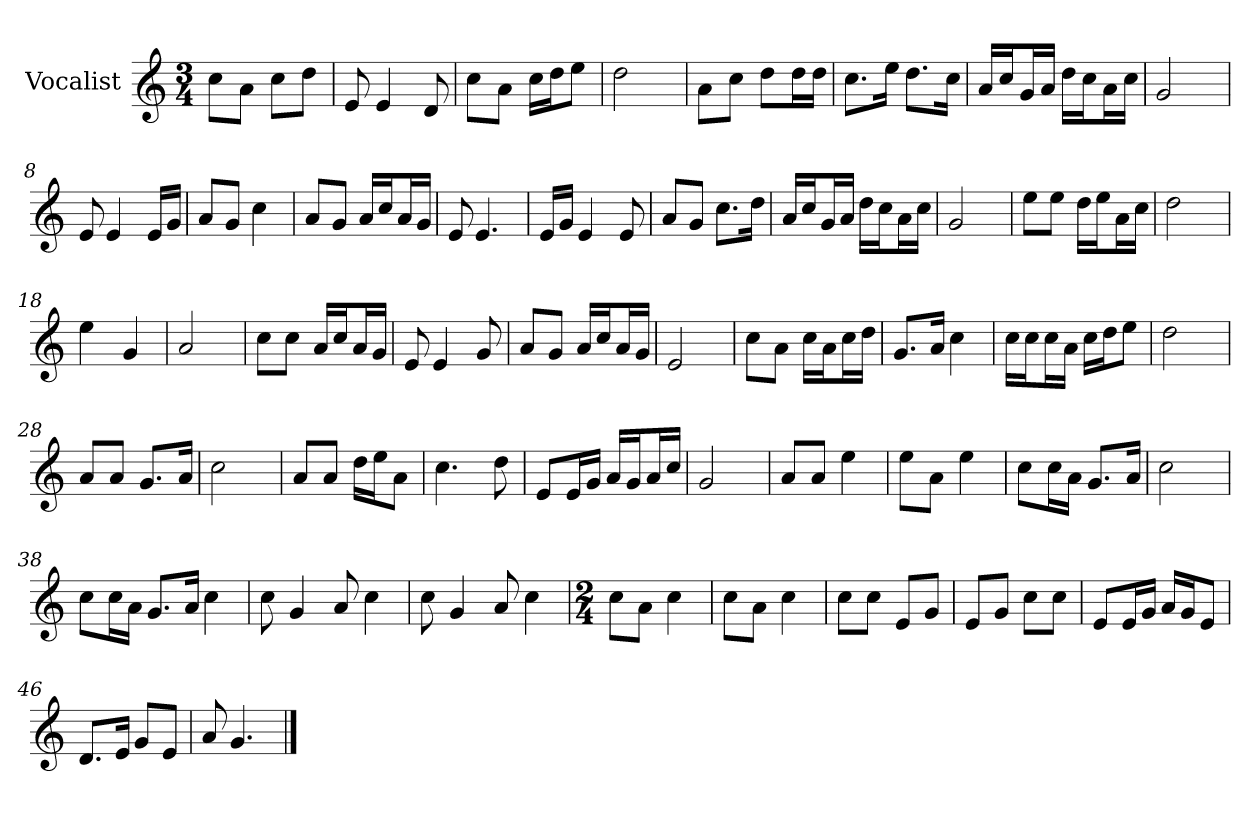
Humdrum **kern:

**kern
*part1
*staff1
*I"Vocalist
*k[]
*C:
*M3/4
=
8ccL
8aJ
8ccL
8ddJ
=1
8e
4e
8d
=2
8ccL
8aJ
16ccLL
16ddJ
8eeJ
=3
2dd
=4
8aL
8ccJ
8ddL
16ddL
16ddJJ
=5
8.ccL
16eeJk
8.ddL
16ccJk
=6
16aLL
16ccJ
16gL
16aJJ
16ddLL
16ccJ
16aL
16ccJJ
=7
2g
=8
8e
4e
16eLL
16gJJ
=9
8aL
8gJ
4cc
=10
8aL
8gJ
16aLL
16ccJ
16aL
16gJJ
=11
8e
4.e
=12
16eLL
16gJJ
4e
8e
=13
8aL
8gJ
8.ccL
16ddJk
=14
16aLL
16ccJ
16gL
16aJJ
16ddLL
16ccJ
16aL
16ccJJ
=15
2g
=16
8eeL
8eeJ
16ddLL
16eeJ
16aL
16ccJJ
=17
2dd
=18
4ee
4g
=19
2a
=20
8ccL
8ccJ
16aLL
16ccJ
16aL
16gJJ
=21
8e
4e
8g
=22
8aL
8gJ
16aLL
16ccJ
16aL
16gJJ
=23
2e
=24
8ccL
8aJ
16ccLL
16aJ
16ccL
16ddJJ
=25
8.gL
16aJk
4cc
=26
16ccLL
16ccJ
16ccL
16aJJ
16ccLL
16ddJ
8eeJ
=27
2dd
=28
8aL
8aJ
8.gL
16aJk
=29
2cc
=30
8aL
8aJ
16ddLL
16eeJ
8aJ
=31
4.cc
8dd
=32
8eL
16eL
16gJJ
16aLL
16gJ
16aL
16ccJJ
=33
2g
=34
8aL
8aJ
4ee
=35
8eeL
8aJ
4ee
=36
8ccL
16ccL
16aJJ
8.gL
16aJk
=37
2cc
=38
8ccL
16ccL
16aJJ
8.gL
16aJk
4cc
=39
8cc
4g
8a
4cc
=40
8cc
4g
8a
4cc
=41
*M2/4
8ccL
8aJ
4cc
=42
8ccL
8aJ
4cc
=43
8ccL
8ccJ
8eL
8gJ
=44
8eL
8gJ
8ccL
8ccJ
=45
8eL
16eL
16gJJ
16aLL
16gJ
8eJ
=46
8.dL
16eJk
8gL
8eJ
=47
8a
4.g
==
*-
